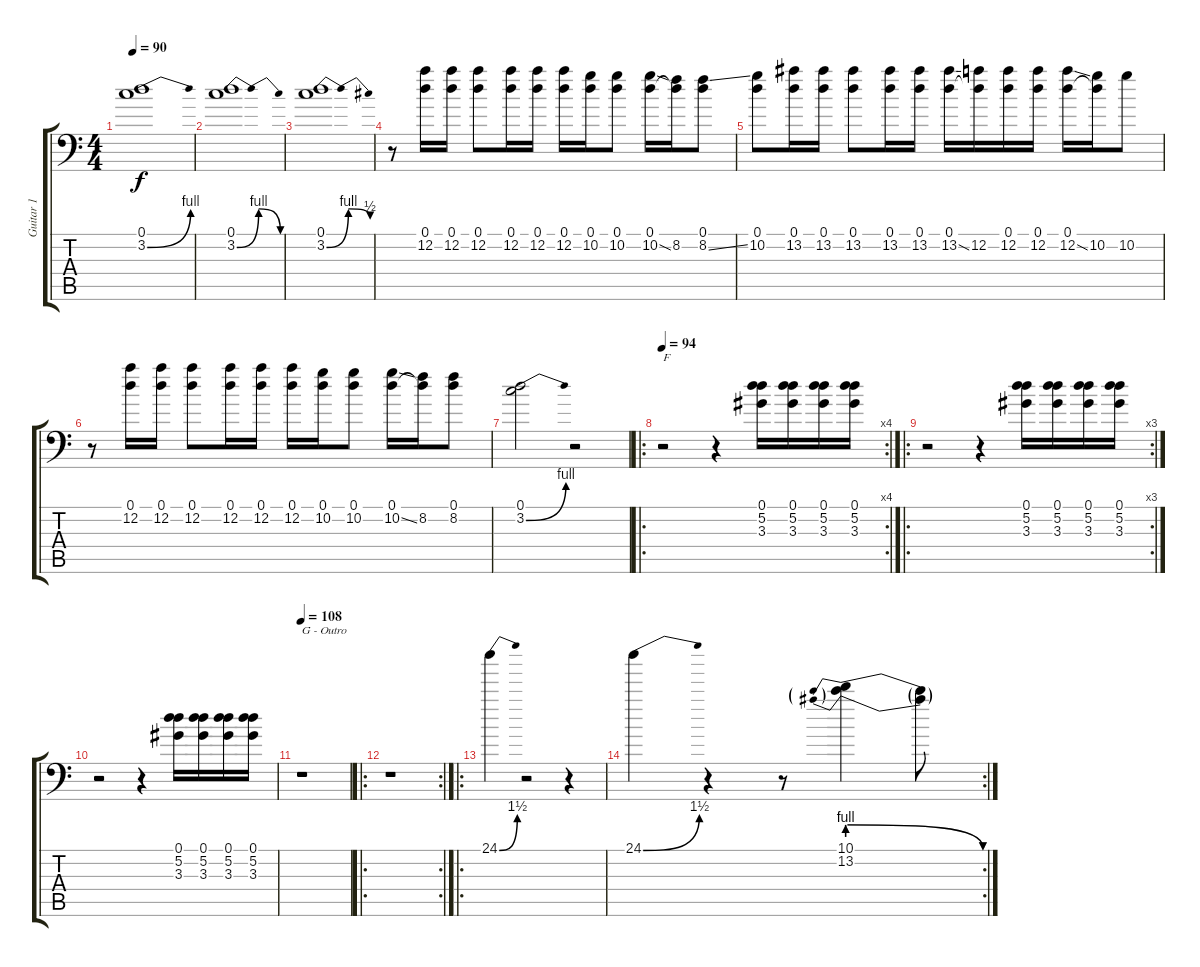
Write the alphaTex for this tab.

\track ("Guitar 1" "Guitar 1") {instrument distortionguitar}
\staff {score tabs}
\tuning (D4 A3 F3 G2 D2 A1) {hide}
\ts (4 4)
\tempo 90
\clef f4
\ks c
(0.1 3.2{be (bend 0 0 60 4)}).1{dy f} |
(0.1 3.2{be (bendrelease 0 0 7 4 45 4 60 0)}).1 |
(0.1 3.2{be (bendrelease 0 0 7 4 45 4 60 2)}).1 |
r.8 (0.1 12.2).16 (0.1 12.2).16 (0.1 12.2).8 (0.1 12.2).16 (0.1 12.2).16 (0.1 12.2).16 (0.1 10.2).16 (0.1 10.2).8 (0.1 10.2{ss}).16 (0.1{t} 8.2).16 (0.1 8.2{ss}).8 |
(0.1 10.2).8 (0.1 13.2).16 (0.1 13.2).16 (0.1 13.2).8 (0.1 13.2).16 (0.1 13.2).16 (0.1 13.2{ss}).16 (0.1{t} 12.2).16 (0.1 12.2).16 (0.1 12.2).16 (0.1 12.2{ss}).16 (0.1{t} 10.2).16 10.2.8 |
r.8 (0.1 12.2).16 (0.1 12.2).16 (0.1 12.2).8 (0.1 12.2).16 (0.1 12.2).16 (0.1 12.2).16 (0.1 10.2).16 (0.1 10.2).8 (0.1 10.2{ss}).16 (0.1{t} 8.2).16 (0.1 8.2).8 |
(0.1 3.2{be (bend 0 0 60 4)}).2 r.2 |
\ro
\rc 4
\tempo 94
r.2{txt "F"} r.4 (0.1 5.2 3.3).16 (0.1 5.2 3.3).16 (0.1 5.2 3.3).16 (0.1 5.2 3.3).16 |
\ro
\rc 3
r.2 r.4 (0.1 5.2 3.3).16 (0.1 5.2 3.3).16 (0.1 5.2 3.3).16 (0.1 5.2 3.3).16 |
r.2 r.4 (0.1 5.2 3.3).16 (0.1 5.2 3.3).16 (0.1 5.2 3.3).16 (0.1 5.2 3.3).16 |
\tempo 108
r.1{txt "G - Outro"} |
\ro
\rc 2
r.1 |
\ro
24.1{be (bend 0 0 60 6)}.4 r.2 r.4 |
\rc 2
24.1{be (bend 0 0 60 6)}.4 r.4 r.8 (10.1{be (prebendrelease 0 4 60 0)} 13.2{be (prebendrelease 0 4 60 0)}).4 (10.1{t} 13.2{t}).8
